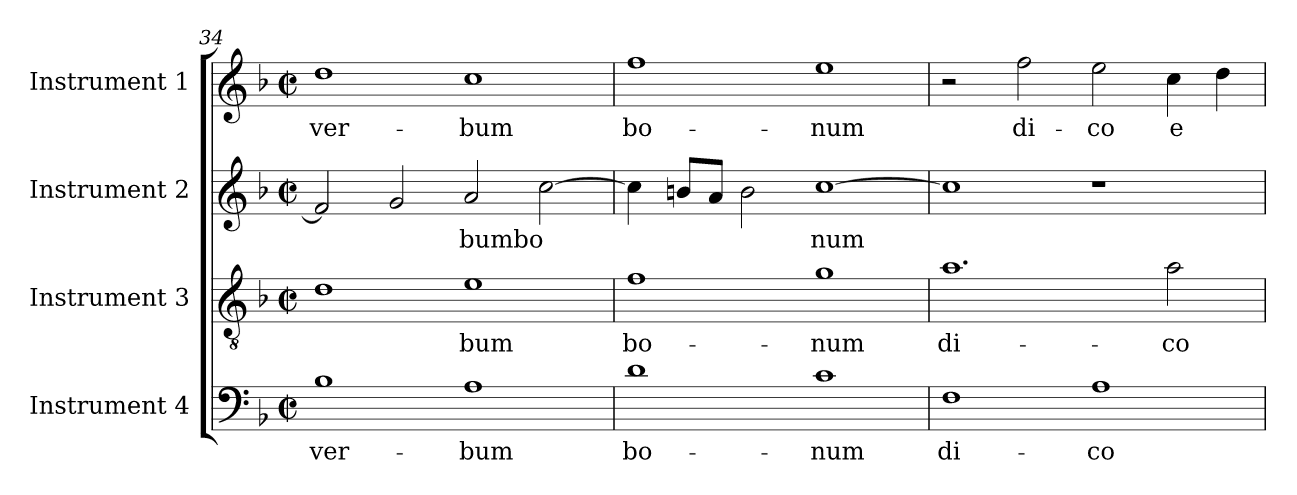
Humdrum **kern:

**kern	**text	**kern	**text	**kern	**text	**kern	**text
*part4	*part4	*part3	*part3	*part2	*part2	*part1	*part1
*staff4	*staff4	*staff3	*staff3	*staff2	*staff2	*staff1	*staff1
*I"Instrument 4	*	*I"Instrument 3	*	*I"Instrument 2	*	*I"Instrument 1	*
!!LO:LB:g=z
*clefF4	*	*clefGv2	*	*clefG2	*	*clefG2	*
*k[b-]	*	*k[b-]	*	*k[b-]	*	*k[b-]	*
*F:	*	*F:	*	*F:	*	*F:	*
*M2/2	*	*M2/2	*	*M2/2	*	*M2/2	*
*met(c|)	*	*met(c|)	*	*met(c|)	*	*met(c|)	*
=34	=34	=34	=34	=34	=34	=34	=34
!	!LO:LY:b:cj	!	!LO:LY:b:cj	!	!LO:LY:b	!	!LO:LY:b:cj
1B-	ver-	1d	--	2f/]	--	1dd	ver-
!	!	!	!	!	!LO:LY:b	!	!
.	.	.	.	2g/	--	.	.
!	!LO:LY:b:cj	!	!LO:LY:b:cj	!	!LO:LY:b	!	!LO:LY:b:cj
1A	-bum	1e	-bum	2a/	-bumbo-	1cc	-bum
!	!	!	!	!	!LO:LY:b	!	!
.	.	.	.	[>2cc\	--	.	.
=35	=35	=35	=35	=35	=35	=35	=35
!	!LO:LY:b:cj	!	!LO:LY:b:cj	!	!LO:LY:b	!	!LO:LY:b:cj
1d	bo-	1f	bo-	4cc\]	--	1ff	bo-
!	!	!	!	!	!LO:LY:b	!	!
.	.	.	.	8bn/L	--	.	.
!	!	!	!	!	!LO:LY:b	!	!
.	.	.	.	8a/J	--	.	.
!	!	!	!	!	!LO:LY:b	!	!
.	.	.	.	2b\	--	.	.
!	!LO:LY:b:cj	!	!LO:LY:b:cj	!	!LO:LY:b	!	!LO:LY:b:cj
1c	-num	1g	-num	[>1cc	-num	1ee	-num
=36	=36	=36	=36	=36	=36	=36	=36
!	!LO:LY:b:cj	!	!LO:LY:b:cj	!	!LO:LY:b	!	!
1F	di-	1.a	di-	1cc]	.	2r	.
!	!	!	!	!	!	!	!LO:LY:b:cj
.	.	.	.	.	.	2ff\	di-
!	!LO:LY:b:cj	!	!	!	!	!	!LO:LY:b:cj
1A	-co	.	.	1r	.	2ee\	-co
!	!	!	!LO:LY:b:cj	!	!	!	!LO:LY:b:cj
.	.	2a\	-co	.	.	4cc\	e-
!	!	!	!	!	!	!	!LO:LY:b:cj
.	.	.	.	.	.	4dd\	--
=	=	=	=	=	=	=	=
*-	*-	*-	*-	*-	*-	*-	*-
